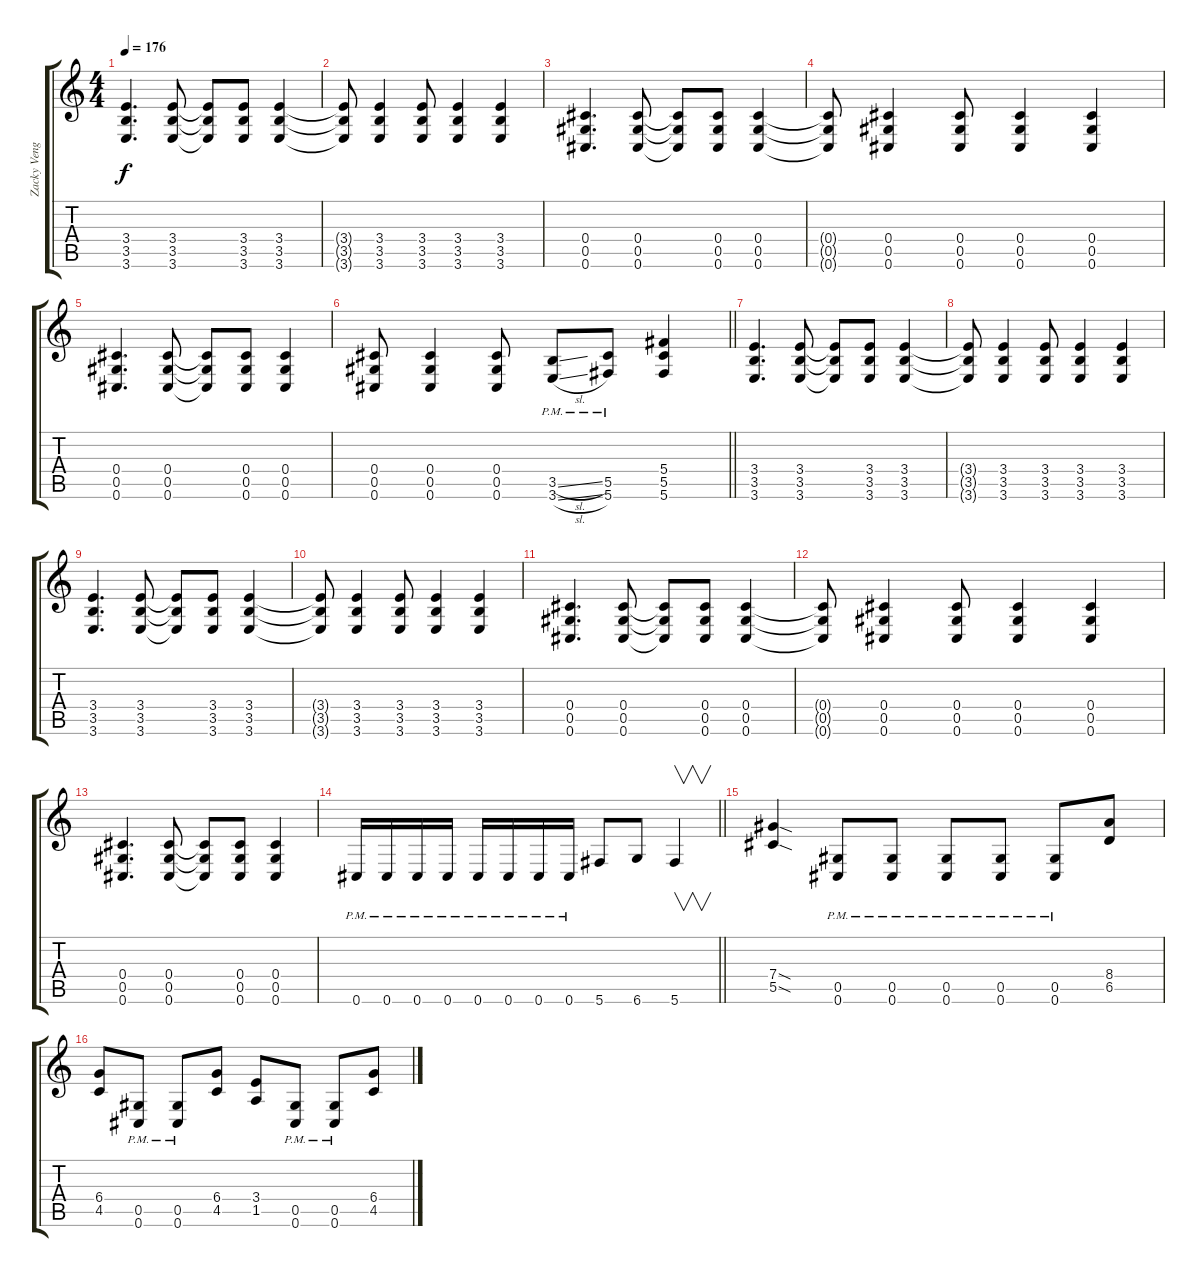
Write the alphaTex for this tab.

\track ("Zacky Vengeance" "Zacky Veng") {instrument distortionguitar}
\staff {score tabs}
\tuning (Eb4 Bb3 Gb3 Db3 Ab2 Db2) {hide}
\ts (4 4)
\tempo 176
\clef g2
\ks c
(3.4 3.5 3.6).4{d dy f} (3.4 3.5 3.6).8 (3.4{t} 3.5{t} 3.6{t}).8 (3.4 3.5 3.6).8 (3.4 3.5 3.6).4 |
(3.4{t} 3.5{t} 3.6{t}).8 (3.4 3.5 3.6).4 (3.4 3.5 3.6).8 (3.4 3.5 3.6).4 (3.4 3.5 3.6).4 |
(0.4 0.5 0.6).4{d} (0.4 0.5 0.6).8 (0.4{t} 0.5{t} 0.6{t}).8 (0.4 0.5 0.6).8 (0.4 0.5 0.6).4 |
(0.4{t} 0.5{t} 0.6{t}).8 (0.4 0.5 0.6).4 (0.4 0.5 0.6).8 (0.4 0.5 0.6).4 (0.4 0.5 0.6).4 |
(0.4 0.5 0.6).4{d} (0.4 0.5 0.6).8 (0.4{t} 0.5{t} 0.6{t}).8 (0.4 0.5 0.6).8 (0.4 0.5 0.6).4 |
\barLineRight lightlight
(0.4 0.5 0.6).8 (0.4 0.5 0.6).4 (0.4 0.5 0.6).8 (3.5{sl pm} 3.6{sl pm}).8 (5.5{pm} 5.6{pm}).8 (5.4 5.5 5.6).4 |
(3.4 3.5 3.6).4{d} (3.4 3.5 3.6).8 (3.4{t} 3.5{t} 3.6{t}).8 (3.4 3.5 3.6).8 (3.4 3.5 3.6).4 |
(3.4{t} 3.5{t} 3.6{t}).8 (3.4 3.5 3.6).4 (3.4 3.5 3.6).8 (3.4 3.5 3.6).4 (3.4 3.5 3.6).4 |
(3.4 3.5 3.6).4{d} (3.4 3.5 3.6).8 (3.4{t} 3.5{t} 3.6{t}).8 (3.4 3.5 3.6).8 (3.4 3.5 3.6).4 |
(3.4{t} 3.5{t} 3.6{t}).8 (3.4 3.5 3.6).4 (3.4 3.5 3.6).8 (3.4 3.5 3.6).4 (3.4 3.5 3.6).4 |
(0.4 0.5 0.6).4{d} (0.4 0.5 0.6).8 (0.4{t} 0.5{t} 0.6{t}).8 (0.4 0.5 0.6).8 (0.4 0.5 0.6).4 |
(0.4{t} 0.5{t} 0.6{t}).8 (0.4 0.5 0.6).4 (0.4 0.5 0.6).8 (0.4 0.5 0.6).4 (0.4 0.5 0.6).4 |
(0.4 0.5 0.6).4{d} (0.4 0.5 0.6).8 (0.4{t} 0.5{t} 0.6{t}).8 (0.4 0.5 0.6).8 (0.4 0.5 0.6).4 |
\barLineRight lightlight
0.6{pm}.16 0.6{pm}.16 0.6{pm}.16 0.6{pm}.16 0.6{pm}.16 0.6{pm}.16 0.6{pm}.16 0.6{pm}.16 5.6.8 6.6.8 5.6.4{v} |
(7.4{sod} 5.5{sod}).4{balance 0} (0.5{pm} 0.6{pm}).8 (0.5{pm} 0.6{pm}).8 (0.5{pm} 0.6{pm}).8 (0.5{pm} 0.6{pm}).8 (0.5{pm} 0.6{pm}).8 (8.4 6.5).8 |
(6.4 4.5).8 (0.5{pm} 0.6{pm}).8 (0.5{pm} 0.6{pm}).8 (6.4 4.5).8 (3.4 1.5).8 (0.5{pm} 0.6{pm}).8 (0.5{pm} 0.6{pm}).8 (6.4 4.5).8
